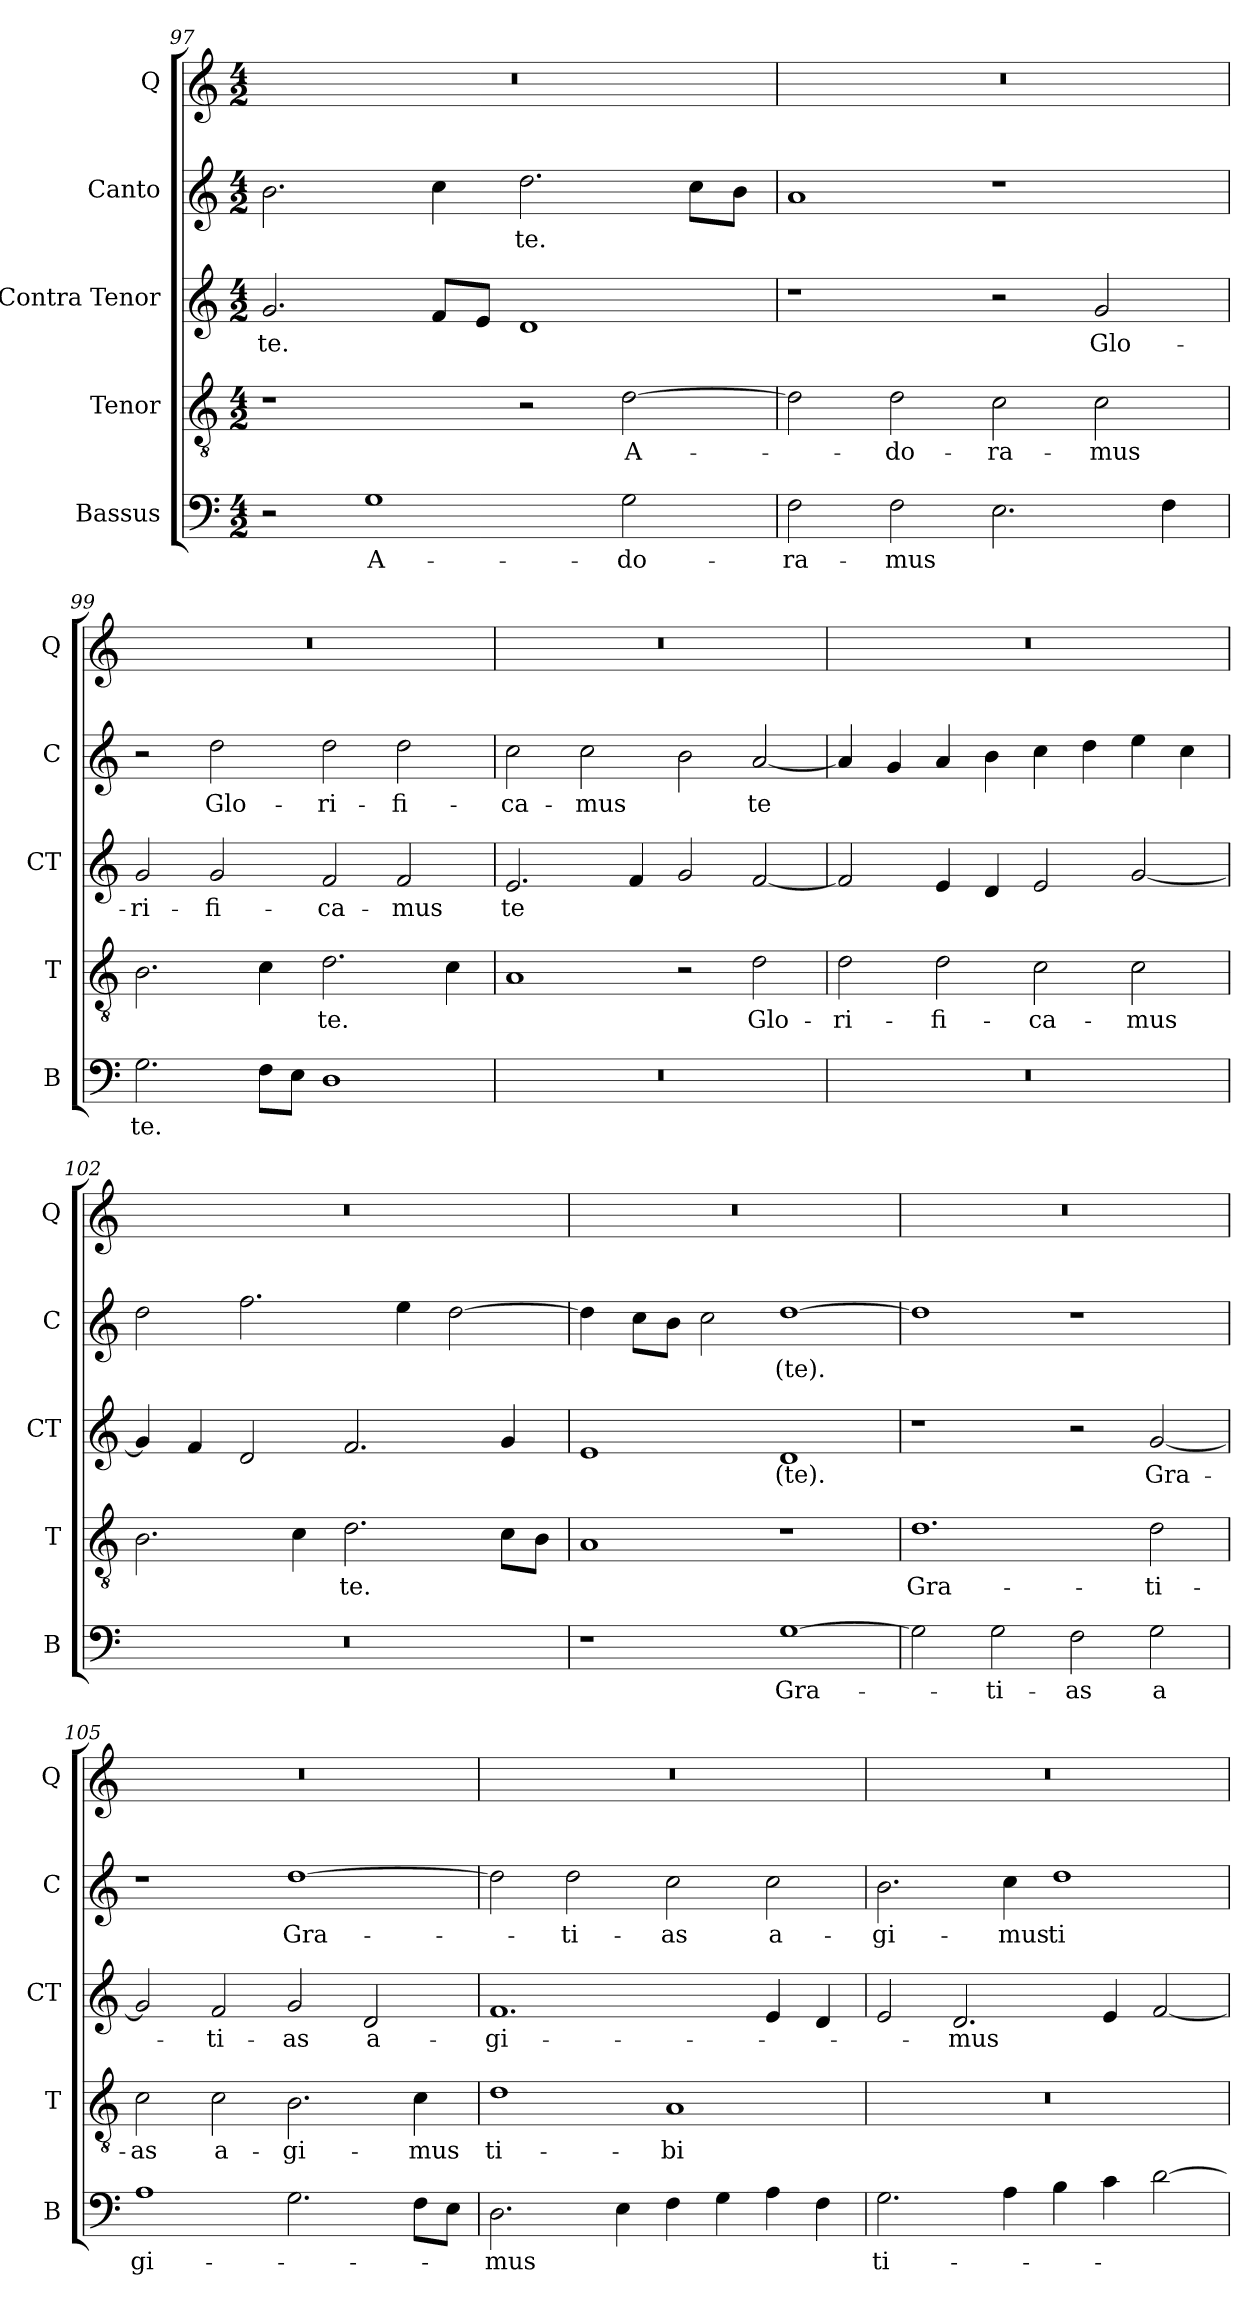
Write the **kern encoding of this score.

**kern	**text	**kern	**text	**kern	**text	**kern	**text	**kern
*part5	*part5	*part4	*part4	*part3	*part3	*part2	*part2	*part1
*staff5	*staff5	*staff4	*staff4	*staff3	*staff3	*staff2	*staff2	*staff1
*I"Bassus	*	*I"Tenor	*	*I"Contra Tenor	*	*I"Canto	*	*I"Q
*I'B	*	*I'T	*	*I'CT	*	*I'C	*	*I'Q
!!LO:PB:g=z
*clefF4	*	*clefGv2	*	*clefG2	*	*clefG2	*	*clefG2
*k[]	*	*k[]	*	*k[]	*	*k[]	*	*k[]
*C:	*	*C:	*	*C:	*	*C:	*	*C:
*M4/2	*	*M4/2	*	*M4/2	*	*M4/2	*	*M4/2
=97	=97	=97	=97	=97	=97	=97	=97	=97
!	!	!	!	!	!LO:LY:b	!	!	!
2r	.	1r	.	2.g/	te.	2.b\	.	0r
!	!LO:LY:b	!	!	!	!	!	!	!
1G	A-	.	.	.	.	.	.	.
.	.	.	.	8f/L	.	4cc\	.	.
.	.	.	.	8e/J	.	.	.	.
!	!	!	!	!	!	!	!LO:LY:b	!
.	.	2r	.	1d	.	2.dd\	te.	.
!	!LO:LY:b	!	!	!	!	!	!	!
!	!	!	!LO:LY:b	!	!	!	!	!
2G\	-do-	[2d\	A-	.	.	.	.	.
.	.	.	.	.	.	8cc\L	.	.
.	.	.	.	.	.	8b\J	.	.
=98	=98	=98	=98	=98	=98	=98	=98	=98
!	!LO:LY:b	!	!	!	!	!	!	!
2F\	-ra-	2d\]	.	1r	.	1a	.	0r
!	!LO:LY:b	!	!	!	!	!	!	!
!	!	!	!LO:LY:b	!	!	!	!	!
2F\	-mus	2d\	-do-	.	.	.	.	.
!	!	!	!LO:LY:b	!	!	!	!	!
2.E\	.	2c\	-ra-	2r	.	1r	.	.
!	!	!	!LO:LY:b	!	!	!	!	!
!	!	!	!	!	!LO:LY:b	!	!	!
.	.	2c\	-mus	2g/	Glo-	.	.	.
4F\	.	.	.	.	.	.	.	.
=99	=99	=99	=99	=99	=99	=99	=99	=99
!	!LO:LY:b	!	!	!	!	!	!	!
!	!	!	!	!	!LO:LY:b	!	!	!
2.G\	te.	2.B\	.	2g/	-ri-	2r	.	0r
!	!	!	!	!	!LO:LY:b	!	!	!
!	!	!	!	!	!	!	!LO:LY:b	!
.	.	.	.	2g/	-fi-	2dd\	Glo-	.
8F\L	.	4c\	.	.	.	.	.	.
8E\J	.	.	.	.	.	.	.	.
!	!	!	!LO:LY:b	!	!	!	!	!
!	!	!	!	!	!LO:LY:b	!	!	!
!	!	!	!	!	!	!	!LO:LY:b	!
1D	.	2.d\	te.	2f/	-ca-	2dd\	-ri-	.
!	!	!	!	!	!LO:LY:b	!	!	!
!	!	!	!	!	!	!	!LO:LY:b	!
.	.	.	.	2f/	-mus	2dd\	-fi-	.
.	.	4c\	.	.	.	.	.	.
=100	=100	=100	=100	=100	=100	=100	=100	=100
!	!	!	!	!	!LO:LY:b	!	!	!
!	!	!	!	!	!	!	!LO:LY:b	!
0r	.	1A	.	2.e/	te	2cc\	-ca-	0r
!	!	!	!	!	!	!	!LO:LY:b	!
.	.	.	.	.	.	2cc\	-mus	.
.	.	.	.	4f/	.	.	.	.
.	.	2r	.	2g/	.	2b\	.	.
!	!	!	!LO:LY:b	!	!	!	!	!
!	!	!	!	!	!	!	!LO:LY:b	!
.	.	2d\	Glo-	[2f/	.	[2a/	te	.
=101	=101	=101	=101	=101	=101	=101	=101	=101
!	!	!	!LO:LY:b	!	!	!	!	!
0r	.	2d\	-ri-	2f/]	.	4a/]	.	0r
.	.	.	.	.	.	4g/	.	.
!	!	!	!LO:LY:b	!	!	!	!	!
.	.	2d\	-fi-	4e/	.	4a/	.	.
.	.	.	.	4d/	.	4b\	.	.
!	!	!	!LO:LY:b	!	!	!	!	!
.	.	2c\	-ca-	2e/	.	4cc\	.	.
.	.	.	.	.	.	4dd\	.	.
!	!	!	!LO:LY:b	!	!	!	!	!
.	.	2c\	-mus	[2g/	.	4ee\	.	.
.	.	.	.	.	.	4cc\	.	.
!!LO:LB:g=z
=102	=102	=102	=102	=102	=102	=102	=102	=102
0r	.	2.B\	.	4g/]	.	2dd\	.	0r
.	.	.	.	4f/	.	.	.	.
.	.	.	.	2d/	.	2.ff\	.	.
.	.	4c\	.	.	.	.	.	.
!	!	!	!LO:LY:b	!	!	!	!	!
.	.	2.d\	te.	2.f/	.	.	.	.
.	.	.	.	.	.	4ee\	.	.
.	.	.	.	.	.	[2dd\	.	.
.	.	8c\L	.	4g/	.	.	.	.
.	.	8B\J	.	.	.	.	.	.
=103	=103	=103	=103	=103	=103	=103	=103	=103
1r	.	1A	.	1e	.	4dd\]	.	0r
.	.	.	.	.	.	8cc\L	.	.
.	.	.	.	.	.	8b\J	.	.
.	.	.	.	.	.	2cc\	.	.
!	!LO:LY:b	!	!	!	!	!	!	!
!	!	!	!	!	!LO:LY:b	!	!	!
!	!	!	!	!	!	!	!LO:LY:b	!
[1G	Gra-	1r	.	1d	(te).	[1dd	(te).	.
=104	=104	=104	=104	=104	=104	=104	=104	=104
!	!	!	!LO:LY:b	!	!	!	!	!
2G\]	.	1.d	Gra-	1r	.	1dd]	.	0r
!	!LO:LY:b	!	!	!	!	!	!	!
2G\	-ti-	.	.	.	.	.	.	.
!	!LO:LY:b	!	!	!	!	!	!	!
2F\	-as	.	.	2r	.	1r	.	.
!	!LO:LY:b	!	!	!	!	!	!	!
!	!	!	!LO:LY:b	!	!	!	!	!
!	!	!	!	!	!LO:LY:b	!	!	!
2G\	a	2d\	-ti-	[2g/	Gra-	.	.	.
=105	=105	=105	=105	=105	=105	=105	=105	=105
!	!LO:LY:b	!	!	!	!	!	!	!
!	!	!	!LO:LY:b	!	!	!	!	!
1A	gi-	2c\	-as	2g/]	.	1r	.	0r
!	!	!	!LO:LY:b	!	!	!	!	!
!	!	!	!	!	!LO:LY:b	!	!	!
.	.	2c\	a-	2f/	-ti-	.	.	.
!	!	!	!LO:LY:b	!	!	!	!	!
!	!	!	!	!	!LO:LY:b	!	!	!
!	!	!	!	!	!	!	!LO:LY:b	!
2.G\	.	2.B\	-gi-	2g/	-as	[1dd	Gra-	.
!	!	!	!	!	!LO:LY:b	!	!	!
.	.	.	.	2d/	a-	.	.	.
!	!	!	!LO:LY:b	!	!	!	!	!
8F\L	.	4c\	-mus	.	.	.	.	.
8E\J	.	.	.	.	.	.	.	.
=106	=106	=106	=106	=106	=106	=106	=106	=106
!	!LO:LY:b	!	!	!	!	!	!	!
!	!	!	!LO:LY:b	!	!	!	!	!
!	!	!	!	!	!LO:LY:b	!	!	!
2.D\	-mus	1d	ti-	1.f	-gi-	2dd\]	.	0r
!	!	!	!	!	!	!	!LO:LY:b	!
.	.	.	.	.	.	2dd\	-ti-	.
4E\	.	.	.	.	.	.	.	.
!	!	!	!LO:LY:b	!	!	!	!	!
!	!	!	!	!	!	!	!LO:LY:b	!
4F\	.	1A	-bi	.	.	2cc\	-as	.
4G\	.	.	.	.	.	.	.	.
!	!	!	!	!	!	!	!LO:LY:b	!
4A\	.	.	.	4e/	.	2cc\	a-	.
4F\	.	.	.	4d/	.	.	.	.
!!LO:LB:g=z
=107	=107	=107	=107	=107	=107	=107	=107	=107
!	!LO:LY:b	!	!	!	!	!	!	!
!	!	!	!	!	!	!	!LO:LY:b	!
2.G\	ti-	0r	.	2e/	.	2.b\	-gi-	0r
!	!	!	!	!	!LO:LY:b	!	!	!
.	.	.	.	2.d/	-mus	.	.	.
!	!	!	!	!	!	!	!LO:LY:b	!
4A\	.	.	.	.	.	4cc\	-mus	.
!	!	!	!	!	!	!	!LO:LY:b	!
4B\	.	.	.	.	.	1dd	ti-	.
4c\	.	.	.	4e/	.	.	.	.
[2d\	.	.	.	[2f/	.	.	.	.
=	=	=	=	=	=	=	=	=
*-	*-	*-	*-	*-	*-	*-	*-	*-
